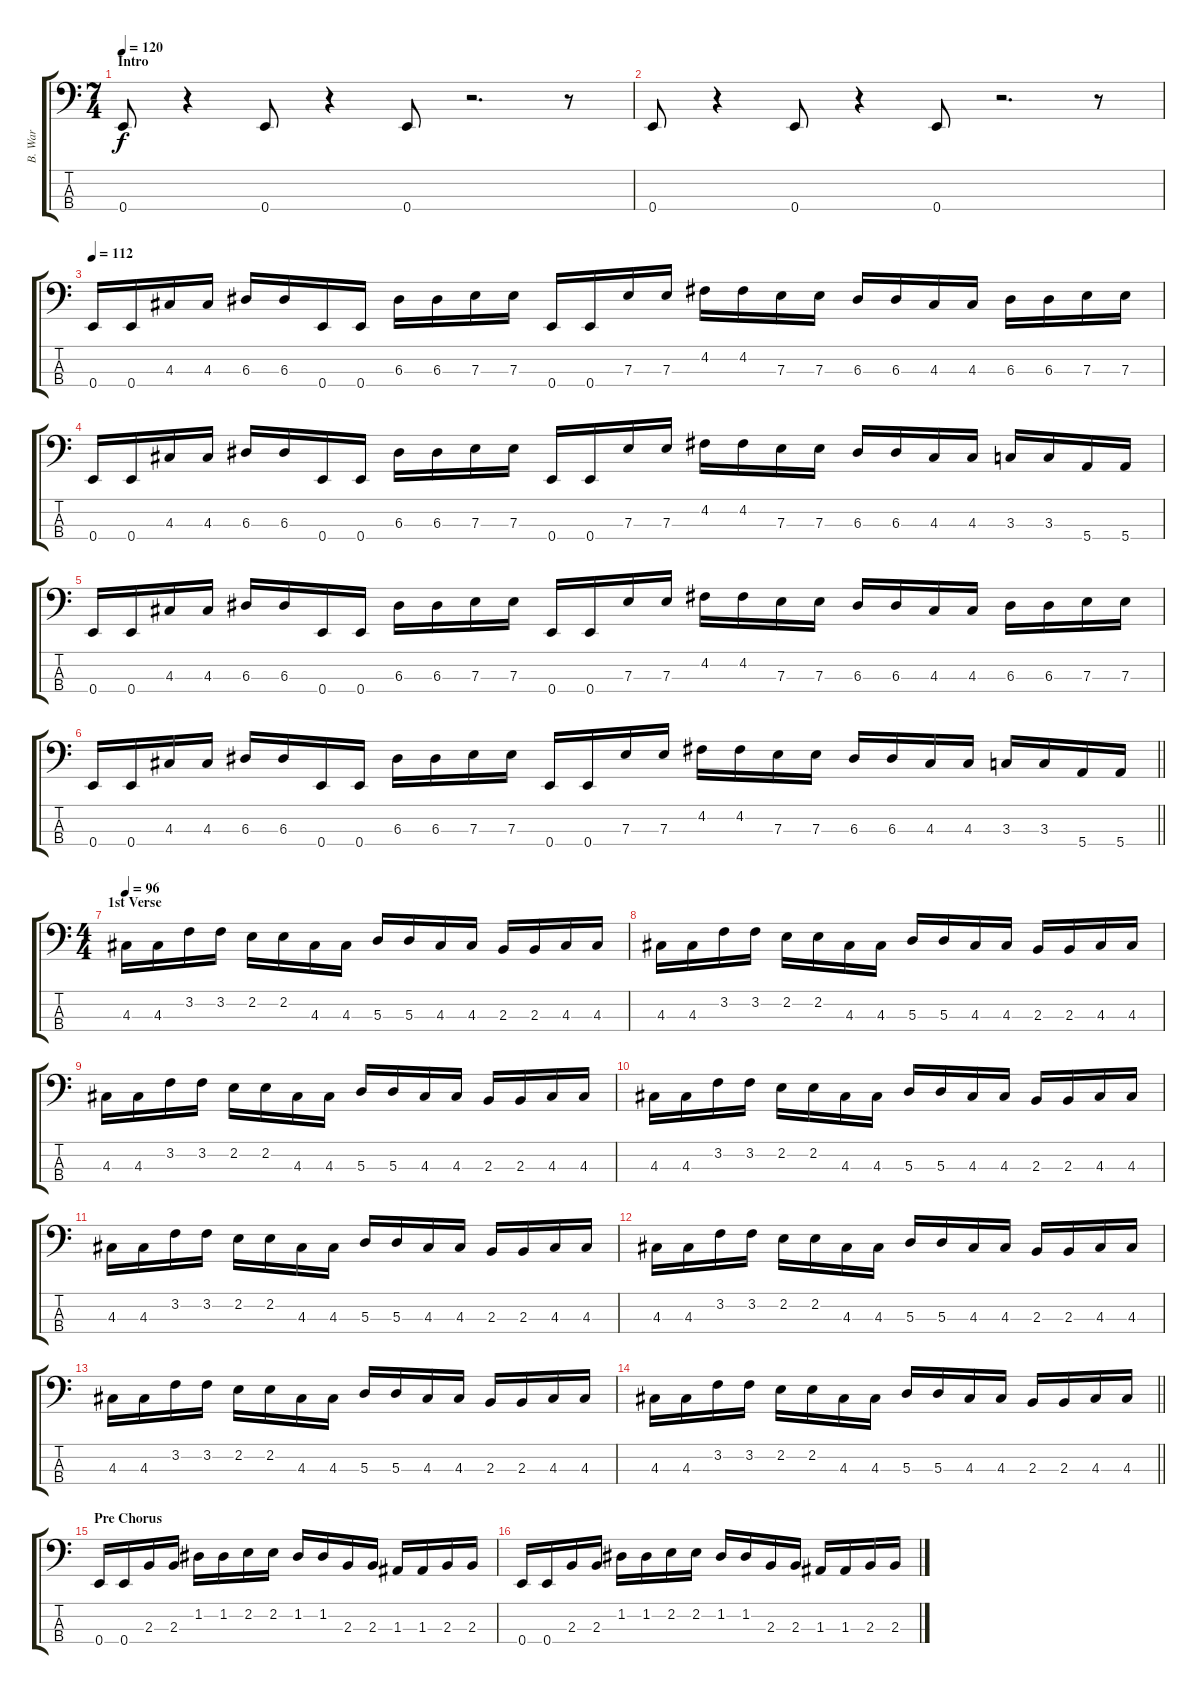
\track ("B. War " "B. War ") {instrument electricbasspick}
\staff {score tabs}
\tuning (G2 D2 A1 E1) {hide}
\ts (7 4)
\section ("" "Intro")
\tempo 120
\tempo 128
\tempo 120
\clef f4
\ks c
0.4.8{dy f instrument electricbasspick} r.4 0.4.8 r.4 0.4.8 r.2{d} r.8 |
0.4.8 r.4 0.4.8 r.4 0.4.8 r.2{d} r.8 |
\tempo 112
0.4.16 0.4.16 4.3.16 4.3.16 6.3.16 6.3.16 0.4.16 0.4.16 6.3.16 6.3.16 7.3.16 7.3.16 0.4.16 0.4.16 7.3.16 7.3.16 4.2.16 4.2.16 7.3.16 7.3.16 6.3.16 6.3.16 4.3.16 4.3.16 6.3.16 6.3.16 7.3.16 7.3.16 |
0.4.16 0.4.16 4.3.16 4.3.16 6.3.16 6.3.16 0.4.16 0.4.16 6.3.16 6.3.16 7.3.16 7.3.16 0.4.16 0.4.16 7.3.16 7.3.16 4.2.16 4.2.16 7.3.16 7.3.16 6.3.16 6.3.16 4.3.16 4.3.16 3.3.16 3.3.16 5.4.16 5.4.16 |
0.4.16 0.4.16 4.3.16 4.3.16 6.3.16 6.3.16 0.4.16 0.4.16 6.3.16 6.3.16 7.3.16 7.3.16 0.4.16 0.4.16 7.3.16 7.3.16 4.2.16 4.2.16 7.3.16 7.3.16 6.3.16 6.3.16 4.3.16 4.3.16 6.3.16 6.3.16 7.3.16 7.3.16 |
\barLineRight lightlight
0.4.16 0.4.16 4.3.16 4.3.16 6.3.16 6.3.16 0.4.16 0.4.16 6.3.16 6.3.16 7.3.16 7.3.16 0.4.16 0.4.16 7.3.16 7.3.16 4.2.16 4.2.16 7.3.16 7.3.16 6.3.16 6.3.16 4.3.16 4.3.16 3.3.16 3.3.16 5.4.16 5.4.16 |
\ts (4 4)
\section ("" "1st Verse")
\tempo 96
4.3.16 4.3.16 3.2.16 3.2.16 2.2.16 2.2.16 4.3.16 4.3.16 5.3.16 5.3.16 4.3.16 4.3.16 2.3.16 2.3.16 4.3.16 4.3.16 |
4.3.16 4.3.16 3.2.16 3.2.16 2.2.16 2.2.16 4.3.16 4.3.16 5.3.16 5.3.16 4.3.16 4.3.16 2.3.16 2.3.16 4.3.16 4.3.16 |
4.3.16 4.3.16 3.2.16 3.2.16 2.2.16 2.2.16 4.3.16 4.3.16 5.3.16 5.3.16 4.3.16 4.3.16 2.3.16 2.3.16 4.3.16 4.3.16 |
4.3.16 4.3.16 3.2.16 3.2.16 2.2.16 2.2.16 4.3.16 4.3.16 5.3.16 5.3.16 4.3.16 4.3.16 2.3.16 2.3.16 4.3.16 4.3.16 |
4.3.16 4.3.16 3.2.16 3.2.16 2.2.16 2.2.16 4.3.16 4.3.16 5.3.16 5.3.16 4.3.16 4.3.16 2.3.16 2.3.16 4.3.16 4.3.16 |
4.3.16 4.3.16 3.2.16 3.2.16 2.2.16 2.2.16 4.3.16 4.3.16 5.3.16 5.3.16 4.3.16 4.3.16 2.3.16 2.3.16 4.3.16 4.3.16 |
4.3.16 4.3.16 3.2.16 3.2.16 2.2.16 2.2.16 4.3.16 4.3.16 5.3.16 5.3.16 4.3.16 4.3.16 2.3.16 2.3.16 4.3.16 4.3.16 |
\barLineRight lightlight
4.3.16 4.3.16 3.2.16 3.2.16 2.2.16 2.2.16 4.3.16 4.3.16 5.3.16 5.3.16 4.3.16 4.3.16 2.3.16 2.3.16 4.3.16 4.3.16 |
\section ("" "Pre Chorus")
0.4.16 0.4.16 2.3.16 2.3.16 1.2.16 1.2.16 2.2.16 2.2.16 1.2.16 1.2.16 2.3.16 2.3.16 1.3.16 1.3.16 2.3.16 2.3.16 |
0.4.16 0.4.16 2.3.16 2.3.16 1.2.16 1.2.16 2.2.16 2.2.16 1.2.16 1.2.16 2.3.16 2.3.16 1.3.16 1.3.16 2.3.16 2.3.16
